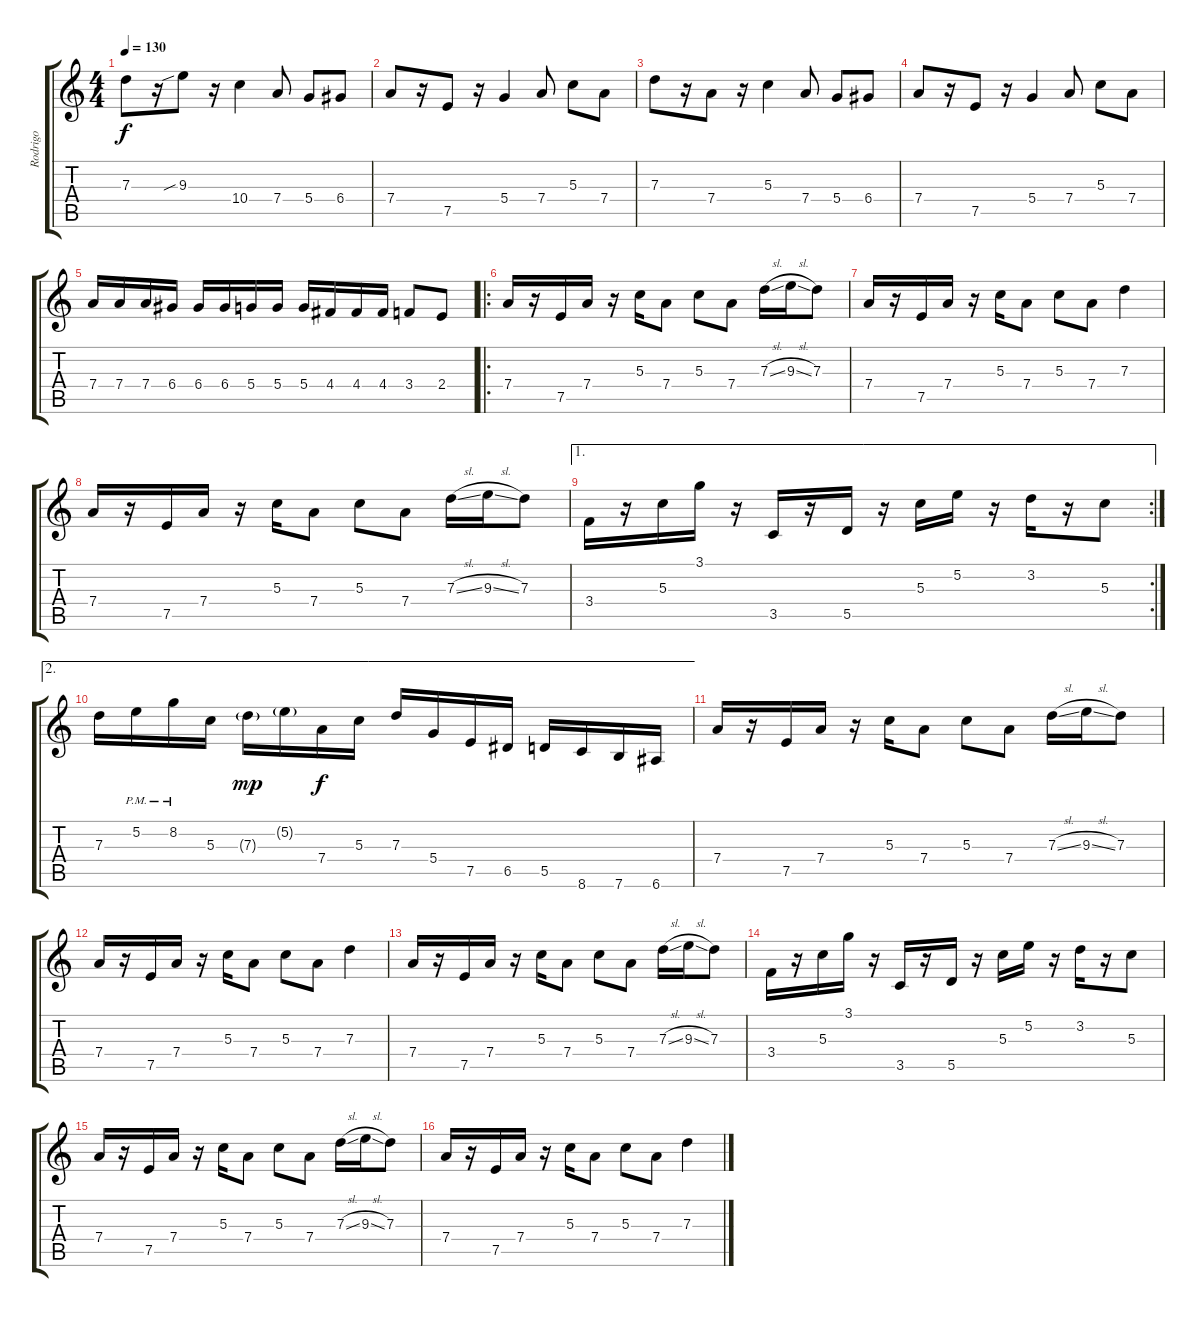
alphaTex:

\track ("Rodrigo" "Rodrigo") {instrument acousticguitarsteel}
\staff {score tabs}
\tuning (E4 B3 G3 D3 A2 E2) {hide}
\ts (4 4)
\tempo 130
\clef g2
\ks c
7.3.8{dy f} r.16 9.3{sib}.8 r.16 10.4.4 7.4.8 5.4.8 6.4.8 |
7.4.8 r.16 7.5.8 r.16 5.4.4 7.4.8 5.3.8 7.4.8 |
7.3.8 r.16 7.4.8 r.16 5.3.4 7.4.8 5.4.8 6.4.8 |
7.4.8 r.16 7.5.8 r.16 5.4.4 7.4.8 5.3.8 7.4.8 |
7.4.16 7.4.16 7.4.16 6.4.16 6.4.16 6.4.16 5.4.16 5.4.16 5.4.16 4.4.16 4.4.16 4.4.16 3.4.8 2.4.8 |
\ro
7.4.16 r.16 7.5.16 7.4.16 r.16 5.3.16 7.4.8 5.3.8 7.4.8 7.3{sl}.16 9.3{sl}.16 7.3.8 |
7.4.16 r.16 7.5.16 7.4.16 r.16 5.3.16 7.4.8 5.3.8 7.4.8 7.3.4 |
7.4.16 r.16 7.5.16 7.4.16 r.16 5.3.16 7.4.8 5.3.8 7.4.8 7.3{sl}.16 9.3{sl}.16 7.3.8 |
\ae 1
\rc 2
3.4.16 r.16 5.3.16 3.1.16 r.16 3.5.16 r.16 5.5.16 r.16 5.3.16 5.2.16 r.16 3.2.16 r.16 5.3.8 |
\ae 2
7.3.16 5.2{pm}.16 8.2{pm}.16 5.3.16 7.3{g}.16{dy mp} 5.2{g}.16 7.4.16{dy f} 5.3.16 7.3.16 5.4.16 7.5.16 6.5.16 5.5.16 8.6.16 7.6.16 6.6.16 |
7.4.16 r.16 7.5.16 7.4.16 r.16 5.3.16 7.4.8 5.3.8 7.4.8 7.3{sl}.16 9.3{sl}.16 7.3.8 |
7.4.16 r.16 7.5.16 7.4.16 r.16 5.3.16 7.4.8 5.3.8 7.4.8 7.3.4 |
7.4.16 r.16 7.5.16 7.4.16 r.16 5.3.16 7.4.8 5.3.8 7.4.8 7.3{sl}.16 9.3{sl}.16 7.3.8 |
3.4.16 r.16 5.3.16 3.1.16 r.16 3.5.16 r.16 5.5.16 r.16 5.3.16 5.2.16 r.16 3.2.16 r.16 5.3.8 |
7.4.16 r.16 7.5.16 7.4.16 r.16 5.3.16 7.4.8 5.3.8 7.4.8 7.3{sl}.16 9.3{sl}.16 7.3.8 |
7.4.16 r.16 7.5.16 7.4.16 r.16 5.3.16 7.4.8 5.3.8 7.4.8 7.3.4
